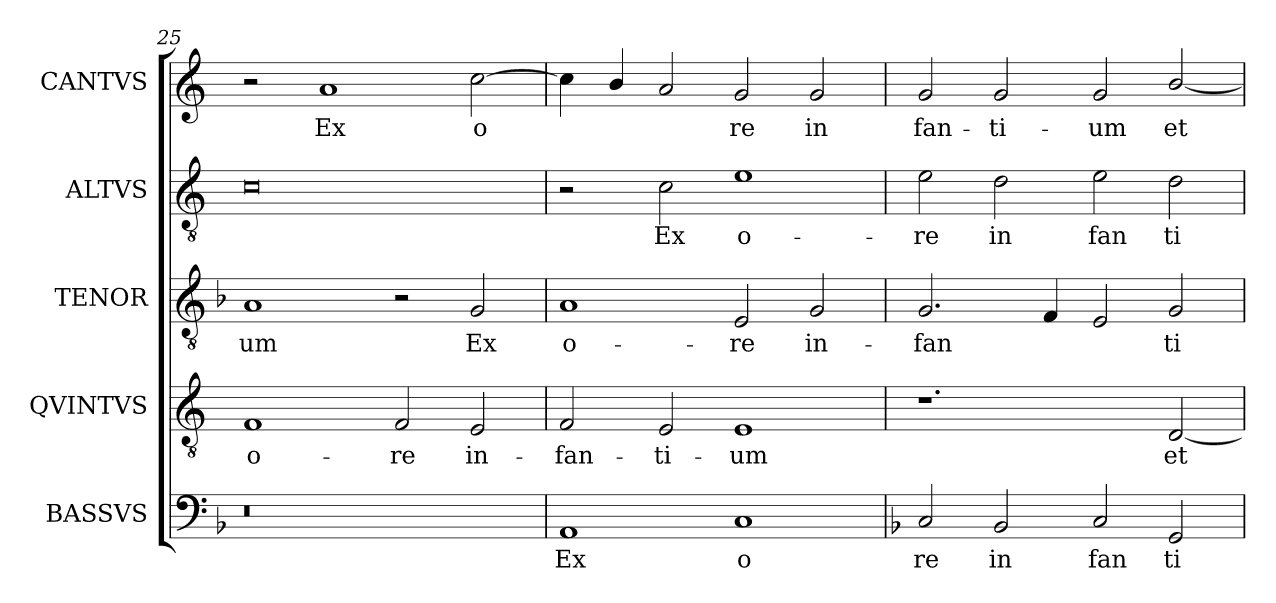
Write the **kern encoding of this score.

**kern	**text	**kern	**text	**kern	**text	**kern	**text	**kern	**text
*part5	*part5	*part4	*part4	*part3	*part3	*part2	*part2	*part1	*part1
*staff5	*staff5	*staff4	*staff4	*staff3	*staff3	*staff2	*staff2	*staff1	*staff1
*I"BASSVS	*	*I"QVINTVS	*	*I"TENOR	*	*I"ALTVS	*	*I"CANTVS	*
*clefF4	*	*clefGv2	*	*clefGv2	*	*clefGv2	*	*clefG2	*
*	*	*ITrd-3c-5	*	*ITrd-3c-5	*	*ITrd-3c-5	*	*ITrd-3c-5	*
*k[b-]	*	*k[b-]	*	*k[b-e-]	*	*k[b-]	*	*k[b-]	*
*F:	*	*F:	*	*B-:	*	*F:	*	*F:	*
=25	=25	=25	=25	=25	=25	=25	=25	=25	=25
!	!	!	!LO:LY:b:cj	!	!LO:LY:b:cj	!	!LO:LY:b:cj	!	!
0r	.	1B-	o-	1d	-um	0f	.	2r	.
!	!	!	!	!	!	!	!	!	!LO:LY:b:cj
.	.	.	.	.	.	.	.	1dd	Ex
!	!	!	!LO:LY:b:cj	!	!	!	!	!	!
.	.	2B-/	-re	2r	.	.	.	.	.
!	!	!	!LO:LY:b:cj	!	!LO:LY:b:cj	!	!	!	!LO:LY:b:cj
.	.	2A/	in-	2c/	Ex	.	.	[>2ff\	o
=26	=26	=26	=26	=26	=26	=26	=26	=26	=26
!	!LO:LY:b:cj	!	!LO:LY:b:cj	!	!LO:LY:b:cj	!	!	!	!LO:LY:b:cj
1AA	Ex	2B-/	-fan-	1d	o-	2r	.	4ff\]	.
!	!	!	!	!	!	!	!	!	!LO:LY:b:cj
.	.	.	.	.	.	.	.	4ee/	.
!	!	!	!LO:LY:b:cj	!	!	!	!LO:LY:b:cj	!	!LO:LY:b:cj
.	.	2A/	-ti-	.	.	2f\	Ex	2dd/	.
!	!LO:LY:b:cj	!	!LO:LY:b:cj	!	!LO:LY:b:cj	!	!LO:LY:b:cj	!	!LO:LY:b:cj
1C	o	1A	-um	2A/	-re	1a	o-	2cc/	re
!	!	!	!	!	!LO:LY:b:cj	!	!	!	!LO:LY:b:cj
.	.	.	.	2c/	in-	.	.	2cc/	in
!!LO:PB:g=z
=27	=27	=27	=27	=27	=27	=27	=27	=27	=27
*	*	*	*	*k[b-]	*	*	*	*	*
*	*	*	*	*F:	*	*	*	*	*
!	!LO:LY:b:cj	!	!	!	!LO:LY:b:cj	!	!LO:LY:b:cj	!	!LO:LY:a:cj
2C/	re	1.r	.	2.c/	-fan-	2a\	-re	2cc/	fan-
!	!LO:LY:b:cj	!	!	!	!	!	!LO:LY:b:cj	!	!LO:LY:a:cj
2BB-/	in	.	.	.	.	2g\	in	2cc/	-ti-
!	!	!	!	!	!LO:LY:b:cj	!	!	!	!
.	.	.	.	4B-/	--	.	.	.	.
!	!LO:LY:b:cj	!	!	!	!LO:LY:b:cj	!	!LO:LY:b:cj	!	!LO:LY:a:cj
2C/	fan	.	.	2A/	--	2a\	fan	2cc/	-um
!	!LO:LY:b:cj	!	!LO:LY:b:cj	!	!LO:LY:b:cj	!	!LO:LY:b:cj	!	!LO:LY:a:cj
2GG/	ti	[<2G/	et	2c/	-ti-	2g\	ti	[<2ee/	et
=	=	=	=	=	=	=	=	=	=
*-	*-	*-	*-	*-	*-	*-	*-	*-	*-
